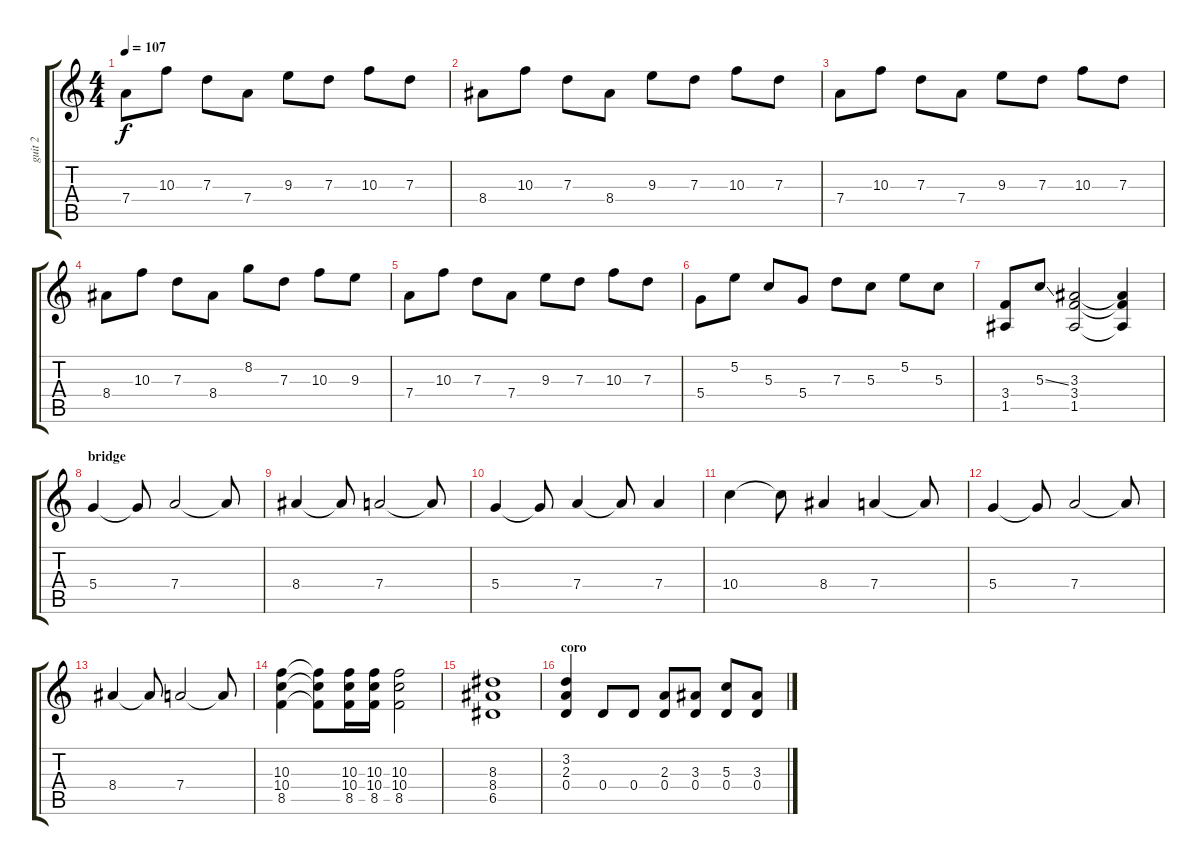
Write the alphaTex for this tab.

\track ("guit 2" "guit 2") {instrument overdrivenguitar}
\staff {score tabs}
\tuning (E4 B3 G3 D3 A2 E2) {hide}
\ts (4 4)
\tempo 107
\clef g2
\ks c
7.4.8{dy f} 10.3.8 7.3.8 7.4.8 9.3.8 7.3.8 10.3.8 7.3.8 |
8.4.8 10.3.8 7.3.8 8.4.8 9.3.8 7.3.8 10.3.8 7.3.8 |
7.4.8 10.3.8 7.3.8 7.4.8 9.3.8 7.3.8 10.3.8 7.3.8 |
8.4.8 10.3.8 7.3.8 8.4.8 8.2.8 7.3.8 10.3.8 9.3.8 |
7.4.8 10.3.8 7.3.8 7.4.8 9.3.8 7.3.8 10.3.8 7.3.8 |
5.4.8 5.2.8 5.3.8 5.4.8 7.3.8 5.3.8 5.2.8 5.3.8 |
(3.4 1.5).8 5.3{ss}.8 (3.3 3.4 1.5).2 (3.3{t} 3.4{t} 1.5{t}).4 |
\section ("" "bridge")
5.4.4 5.4{t}.8 7.4.2 7.4{t}.8 |
8.4.4 8.4{t}.8 7.4.2 7.4{t}.8 |
5.4.4 5.4{t}.8 7.4.4 7.4{t}.8 7.4.4 |
10.4.4 10.4{t}.8 8.4.4 7.4.4 7.4{t}.8 |
5.4.4 5.4{t}.8 7.4.2 7.4{t}.8 |
8.4.4 8.4{t}.8 7.4.2 7.4{t}.8 |
(10.3 10.4 8.5).4 (10.3{t} 10.4{t} 8.5{t}).8 (10.3 10.4 8.5).16 (10.3 10.4 8.5).16 (10.3 10.4 8.5).2 |
(8.3 8.4 6.5).1 |
\section ("" "coro")
(3.2 2.3 0.4).4 0.4.8 0.4.8 (2.3 0.4).8 (3.3 0.4).8 (5.3 0.4).8 (3.3 0.4).8
